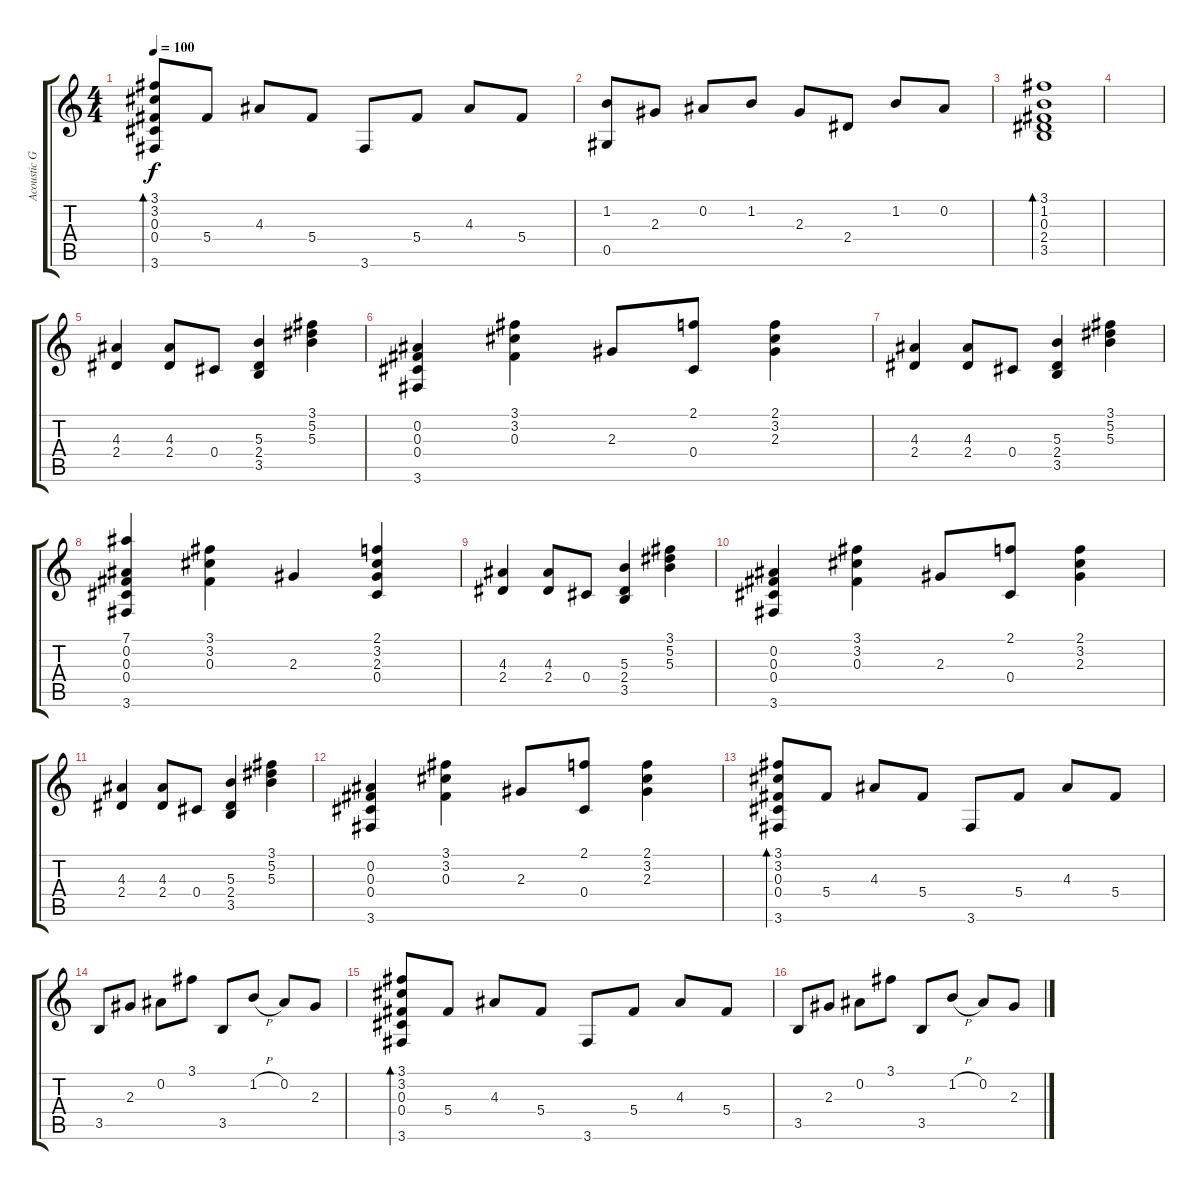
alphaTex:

\track ("Acoustic Guitar 1" "Acoustic G") {instrument acousticguitarsteel}
\staff {score tabs}
\tuning (Eb4 Bb3 Gb3 Db3 Ab2 Eb2) {hide}
\ts (4 4)
\tempo 100
\clef g2
\ks c
(3.1 3.2 0.3 0.4 3.6).8{bd 60 dy f} 5.4.8 4.3.8 5.4.8 3.6.8 5.4.8 4.3.8 5.4.8 |
(1.2 0.5).8 2.3.8 0.2.8 1.2.8 2.3.8 2.4.8 1.2.8 0.2.8 |
(3.1 1.2 0.3 2.4 3.5).1{bd 480} |
|
(4.3 2.4).4 (4.3 2.4).8 0.4.8 (5.3 2.4 3.5).4 (3.1 5.2 5.3).4 |
(0.2 0.3 0.4 3.6).4 (3.1 3.2 0.3).4 2.3.8 (2.1 0.4).8 (2.1 3.2 2.3).4 |
(4.3 2.4).4 (4.3 2.4).8 0.4.8 (5.3 2.4 3.5).4 (3.1 5.2 5.3).4 |
(7.1 0.2 0.3 0.4 3.6).4 (3.1 3.2 0.3).4 2.3.4 (2.1 3.2 2.3 0.4).4 |
(4.3 2.4).4 (4.3 2.4).8 0.4.8 (5.3 2.4 3.5).4 (3.1 5.2 5.3).4 |
(0.2 0.3 0.4 3.6).4 (3.1 3.2 0.3).4 2.3.8 (2.1 0.4).8 (2.1 3.2 2.3).4 |
(4.3 2.4).4 (4.3 2.4).8 0.4.8 (5.3 2.4 3.5).4 (3.1 5.2 5.3).4 |
(0.2 0.3 0.4 3.6).4 (3.1 3.2 0.3).4 2.3.8 (2.1 0.4).8 (2.1 3.2 2.3).4 |
(3.1 3.2 0.3 0.4 3.6).8{bd 60} 5.4.8 4.3.8 5.4.8 3.6.8 5.4.8 4.3.8 5.4.8 |
3.5.8 2.3.8 0.2.8 3.1.8 3.5.8 1.2{h}.8 0.2.8 2.3.8 |
(3.1 3.2 0.3 0.4 3.6).8{bd 60} 5.4.8 4.3.8 5.4.8 3.6.8 5.4.8 4.3.8 5.4.8 |
3.5.8 2.3.8 0.2.8 3.1.8 3.5.8 1.2{h}.8 0.2.8 2.3.8
